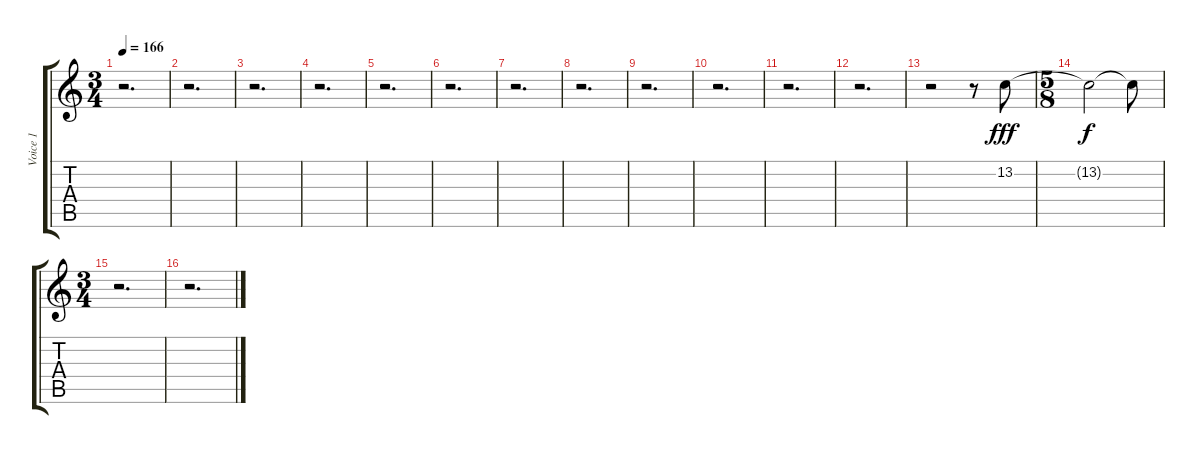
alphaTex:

\track ("Voice 1" "Voice 1") {instrument choiraahs}
\staff {score tabs}
\tuning (E4 B3 G3 D3 A2 E2) {hide}
\ts (3 4)
\tempo 166
\clef g2
\ks c
r.2{d dy fff} |
r.2{d} |
r.2{d} |
r.2{d} |
r.2{d} |
r.2{d} |
r.2{d} |
r.2{d} |
r.2{d} |
r.2{d} |
r.2{d} |
r.2{d} |
r.2 r.8 13.2.8 |
\ts (5 8)
13.2{t}.2{dy f} 13.2{t}.8 |
\ts (3 4)
r.2{d} |
r.2{d}
